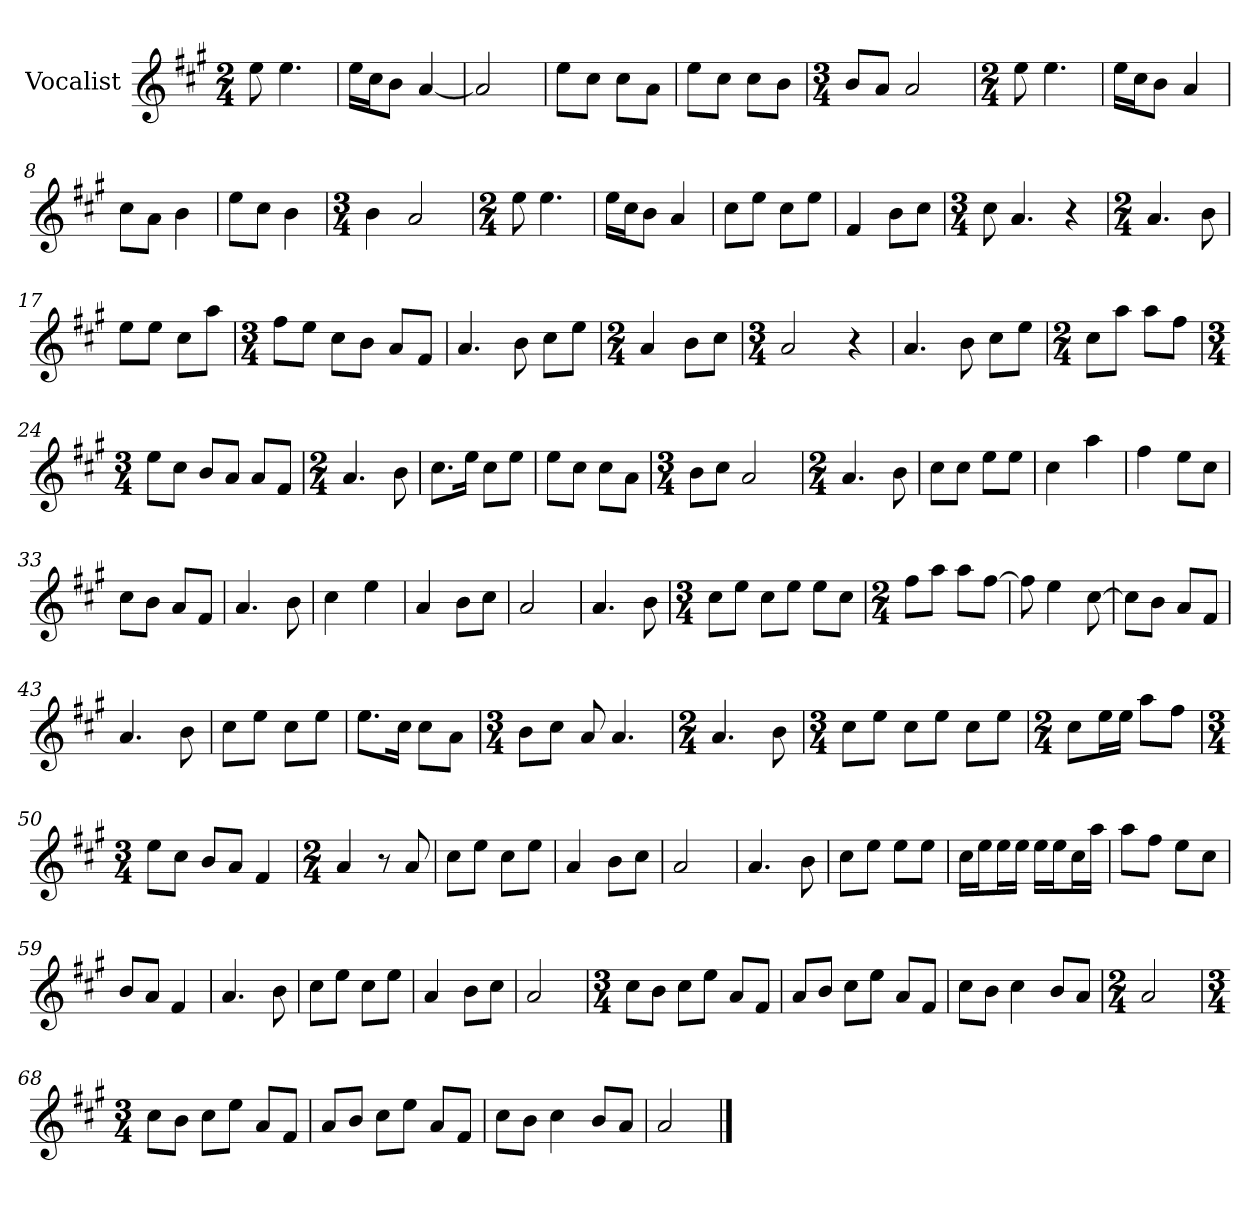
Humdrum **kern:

**kern
*part1
*staff1
*I"Vocalist
*k[f#c#g#]
*A:
*M2/4
=
8ee
4.ee
=1
16eeLL
16cc#J
8bJ
[4a
=2
2a]
=3
8eeL
8cc#J
8cc#L
8aJ
=4
8eeL
8cc#J
8cc#L
8bJ
=5
*M3/4
8bL
8aJ
2a
=6
*M2/4
8ee
4.ee
=7
16eeLL
16cc#J
8bJ
4a
=8
8cc#L
8aJ
4b
=9
8eeL
8cc#J
4b
=10
*M3/4
4b
2a
=11
*M2/4
8ee
4.ee
=12
16eeLL
16cc#J
8bJ
4a
=13
8cc#L
8eeJ
8cc#L
8eeJ
=14
4f#
8bL
8cc#J
=15
*M3/4
8cc#
4.a
4r
=16
*M2/4
4.a
8b
=17
8eeL
8eeJ
8cc#L
8aaJ
=18
*M3/4
8ff#L
8eeJ
8cc#L
8bJ
8aL
8f#J
=19
4.a
8b
8cc#L
8eeJ
=20
*M2/4
4a
8bL
8cc#J
=21
*M3/4
2a
4r
=22
4.a
8b
8cc#L
8eeJ
=23
*M2/4
8cc#L
8aaJ
8aaL
8ff#J
=24
*M3/4
8eeL
8cc#J
8bL
8aJ
8aL
8f#J
=25
*M2/4
4.a
8b
=26
8.cc#L
16eeJk
8cc#L
8eeJ
=27
8eeL
8cc#J
8cc#L
8aJ
=28
*M3/4
8bL
8cc#J
2a
=29
*M2/4
4.a
8b
=30
8cc#L
8cc#J
8eeL
8eeJ
=31
4cc#
4aa
=32
4ff#
8eeL
8cc#J
=33
8cc#L
8bJ
8aL
8f#J
=34
4.a
8b
=35
4cc#
4ee
=36
4a
8bL
8cc#J
=37
2a
=38
4.a
8b
=39
*M3/4
8cc#L
8eeJ
8cc#L
8eeJ
8eeL
8cc#J
=40
*M2/4
8ff#L
8aaJ
8aaL
[8ff#J
=41
8ff#]
4ee
[8cc#
=42
8cc#L]
8bJ
8aL
8f#J
=43
4.a
8b
=44
8cc#L
8eeJ
8cc#L
8eeJ
=45
8.eeL
16cc#Jk
8cc#L
8aJ
=46
*M3/4
8bL
8cc#J
8a
4.a
=47
*M2/4
4.a
8b
=48
*M3/4
8cc#L
8eeJ
8cc#L
8eeJ
8cc#L
8eeJ
=49
*M2/4
8cc#L
16eeL
16eeJJ
8aaL
8ff#J
=50
*M3/4
8eeL
8cc#J
8bL
8aJ
4f#
=51
*M2/4
4a
8r
8a
=52
8cc#L
8eeJ
8cc#L
8eeJ
=53
4a
8bL
8cc#J
=54
2a
=55
4.a
8b
=56
8cc#L
8eeJ
8eeL
8eeJ
=57
16cc#LL
16eeJ
16eeL
16eeJJ
16eeLL
16eeJ
16cc#L
16aaJJ
=58
8aaL
8ff#J
8eeL
8cc#J
=59
8bL
8aJ
4f#
=60
4.a
8b
=61
8cc#L
8eeJ
8cc#L
8eeJ
=62
4a
8bL
8cc#J
=63
2a
=64
*M3/4
8cc#L
8bJ
8cc#L
8eeJ
8aL
8f#J
=65
8aL
8bJ
8cc#L
8eeJ
8aL
8f#J
=66
8cc#L
8bJ
4cc#
8bL
8aJ
=67
*M2/4
2a
=68
*M3/4
8cc#L
8bJ
8cc#L
8eeJ
8aL
8f#J
=69
8aL
8bJ
8cc#L
8eeJ
8aL
8f#J
=70
8cc#L
8bJ
4cc#
8bL
8aJ
=71
2a
==
*-
